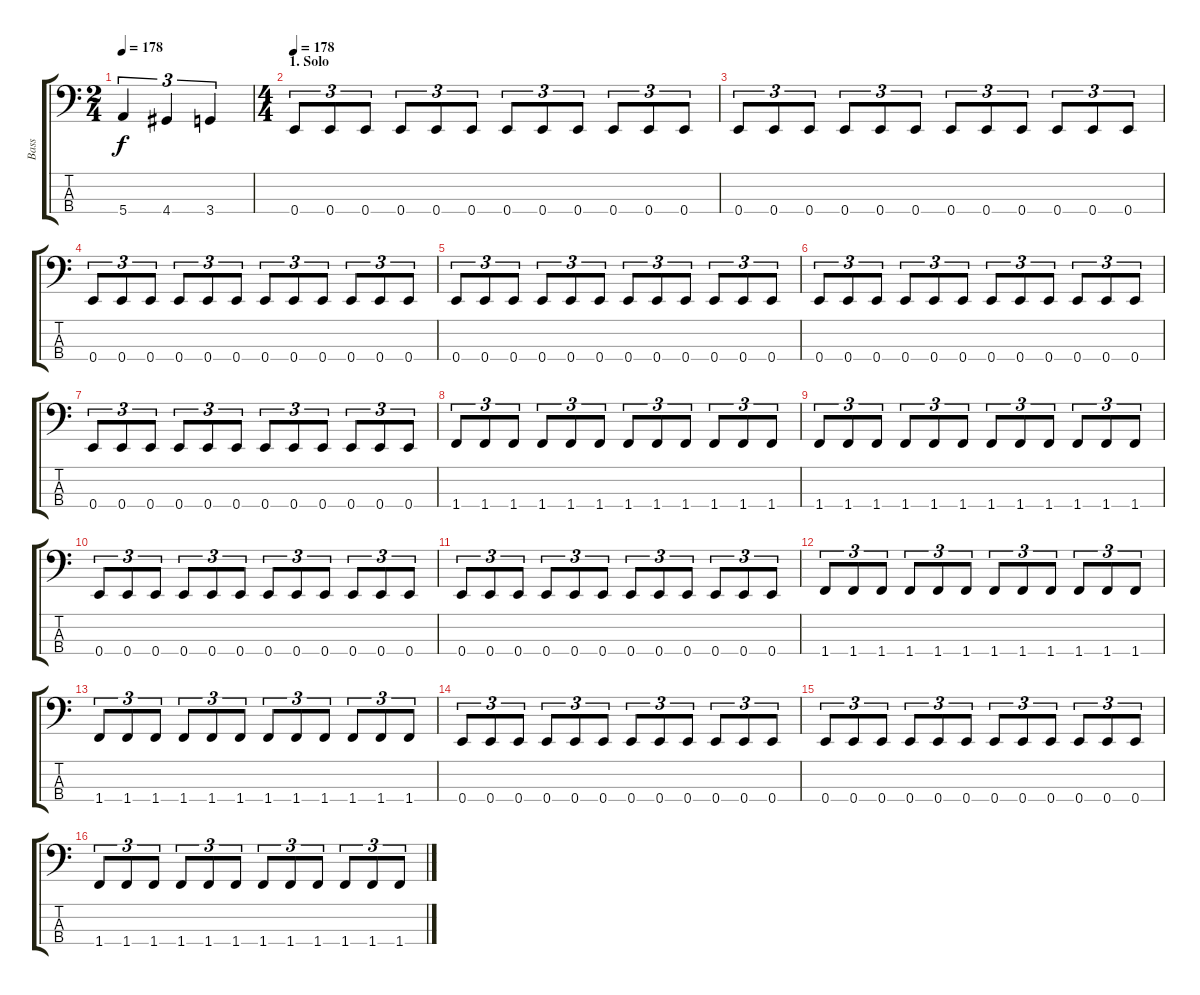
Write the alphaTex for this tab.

\track ("Bass" "Bass") {instrument electricbassfinger}
\staff {score tabs}
\tuning (G2 D2 A1 E1) {hide}
\ts (2 4)
\tempo 178
\clef f4
\ks c
5.4.4{tu (3 2) dy f} 4.4.4{tu (3 2)} 3.4.4{tu (3 2)} |
\ts (4 4)
\section ("" "1. Solo")
\tempo 178
0.4.8{tu (3 2)} 0.4.8{tu (3 2)} 0.4.8{tu (3 2)} 0.4.8{tu (3 2)} 0.4.8{tu (3 2)} 0.4.8{tu (3 2)} 0.4.8{tu (3 2)} 0.4.8{tu (3 2)} 0.4.8{tu (3 2)} 0.4.8{tu (3 2)} 0.4.8{tu (3 2)} 0.4.8{tu (3 2)} |
0.4.8{tu (3 2)} 0.4.8{tu (3 2)} 0.4.8{tu (3 2)} 0.4.8{tu (3 2)} 0.4.8{tu (3 2)} 0.4.8{tu (3 2)} 0.4.8{tu (3 2)} 0.4.8{tu (3 2)} 0.4.8{tu (3 2)} 0.4.8{tu (3 2)} 0.4.8{tu (3 2)} 0.4.8{tu (3 2)} |
0.4.8{tu (3 2)} 0.4.8{tu (3 2)} 0.4.8{tu (3 2)} 0.4.8{tu (3 2)} 0.4.8{tu (3 2)} 0.4.8{tu (3 2)} 0.4.8{tu (3 2)} 0.4.8{tu (3 2)} 0.4.8{tu (3 2)} 0.4.8{tu (3 2)} 0.4.8{tu (3 2)} 0.4.8{tu (3 2)} |
0.4.8{tu (3 2)} 0.4.8{tu (3 2)} 0.4.8{tu (3 2)} 0.4.8{tu (3 2)} 0.4.8{tu (3 2)} 0.4.8{tu (3 2)} 0.4.8{tu (3 2)} 0.4.8{tu (3 2)} 0.4.8{tu (3 2)} 0.4.8{tu (3 2)} 0.4.8{tu (3 2)} 0.4.8{tu (3 2)} |
0.4.8{tu (3 2)} 0.4.8{tu (3 2)} 0.4.8{tu (3 2)} 0.4.8{tu (3 2)} 0.4.8{tu (3 2)} 0.4.8{tu (3 2)} 0.4.8{tu (3 2)} 0.4.8{tu (3 2)} 0.4.8{tu (3 2)} 0.4.8{tu (3 2)} 0.4.8{tu (3 2)} 0.4.8{tu (3 2)} |
0.4.8{tu (3 2)} 0.4.8{tu (3 2)} 0.4.8{tu (3 2)} 0.4.8{tu (3 2)} 0.4.8{tu (3 2)} 0.4.8{tu (3 2)} 0.4.8{tu (3 2)} 0.4.8{tu (3 2)} 0.4.8{tu (3 2)} 0.4.8{tu (3 2)} 0.4.8{tu (3 2)} 0.4.8{tu (3 2)} |
1.4.8{tu (3 2)} 1.4.8{tu (3 2)} 1.4.8{tu (3 2)} 1.4.8{tu (3 2)} 1.4.8{tu (3 2)} 1.4.8{tu (3 2)} 1.4.8{tu (3 2)} 1.4.8{tu (3 2)} 1.4.8{tu (3 2)} 1.4.8{tu (3 2)} 1.4.8{tu (3 2)} 1.4.8{tu (3 2)} |
1.4.8{tu (3 2)} 1.4.8{tu (3 2)} 1.4.8{tu (3 2)} 1.4.8{tu (3 2)} 1.4.8{tu (3 2)} 1.4.8{tu (3 2)} 1.4.8{tu (3 2)} 1.4.8{tu (3 2)} 1.4.8{tu (3 2)} 1.4.8{tu (3 2)} 1.4.8{tu (3 2)} 1.4.8{tu (3 2)} |
0.4.8{tu (3 2)} 0.4.8{tu (3 2)} 0.4.8{tu (3 2)} 0.4.8{tu (3 2)} 0.4.8{tu (3 2)} 0.4.8{tu (3 2)} 0.4.8{tu (3 2)} 0.4.8{tu (3 2)} 0.4.8{tu (3 2)} 0.4.8{tu (3 2)} 0.4.8{tu (3 2)} 0.4.8{tu (3 2)} |
0.4.8{tu (3 2)} 0.4.8{tu (3 2)} 0.4.8{tu (3 2)} 0.4.8{tu (3 2)} 0.4.8{tu (3 2)} 0.4.8{tu (3 2)} 0.4.8{tu (3 2)} 0.4.8{tu (3 2)} 0.4.8{tu (3 2)} 0.4.8{tu (3 2)} 0.4.8{tu (3 2)} 0.4.8{tu (3 2)} |
1.4.8{tu (3 2)} 1.4.8{tu (3 2)} 1.4.8{tu (3 2)} 1.4.8{tu (3 2)} 1.4.8{tu (3 2)} 1.4.8{tu (3 2)} 1.4.8{tu (3 2)} 1.4.8{tu (3 2)} 1.4.8{tu (3 2)} 1.4.8{tu (3 2)} 1.4.8{tu (3 2)} 1.4.8{tu (3 2)} |
1.4.8{tu (3 2)} 1.4.8{tu (3 2)} 1.4.8{tu (3 2)} 1.4.8{tu (3 2)} 1.4.8{tu (3 2)} 1.4.8{tu (3 2)} 1.4.8{tu (3 2)} 1.4.8{tu (3 2)} 1.4.8{tu (3 2)} 1.4.8{tu (3 2)} 1.4.8{tu (3 2)} 1.4.8{tu (3 2)} |
0.4.8{tu (3 2)} 0.4.8{tu (3 2)} 0.4.8{tu (3 2)} 0.4.8{tu (3 2)} 0.4.8{tu (3 2)} 0.4.8{tu (3 2)} 0.4.8{tu (3 2)} 0.4.8{tu (3 2)} 0.4.8{tu (3 2)} 0.4.8{tu (3 2)} 0.4.8{tu (3 2)} 0.4.8{tu (3 2)} |
0.4.8{tu (3 2)} 0.4.8{tu (3 2)} 0.4.8{tu (3 2)} 0.4.8{tu (3 2)} 0.4.8{tu (3 2)} 0.4.8{tu (3 2)} 0.4.8{tu (3 2)} 0.4.8{tu (3 2)} 0.4.8{tu (3 2)} 0.4.8{tu (3 2)} 0.4.8{tu (3 2)} 0.4.8{tu (3 2)} |
1.4.8{tu (3 2)} 1.4.8{tu (3 2)} 1.4.8{tu (3 2)} 1.4.8{tu (3 2)} 1.4.8{tu (3 2)} 1.4.8{tu (3 2)} 1.4.8{tu (3 2)} 1.4.8{tu (3 2)} 1.4.8{tu (3 2)} 1.4.8{tu (3 2)} 1.4.8{tu (3 2)} 1.4.8{tu (3 2)}
